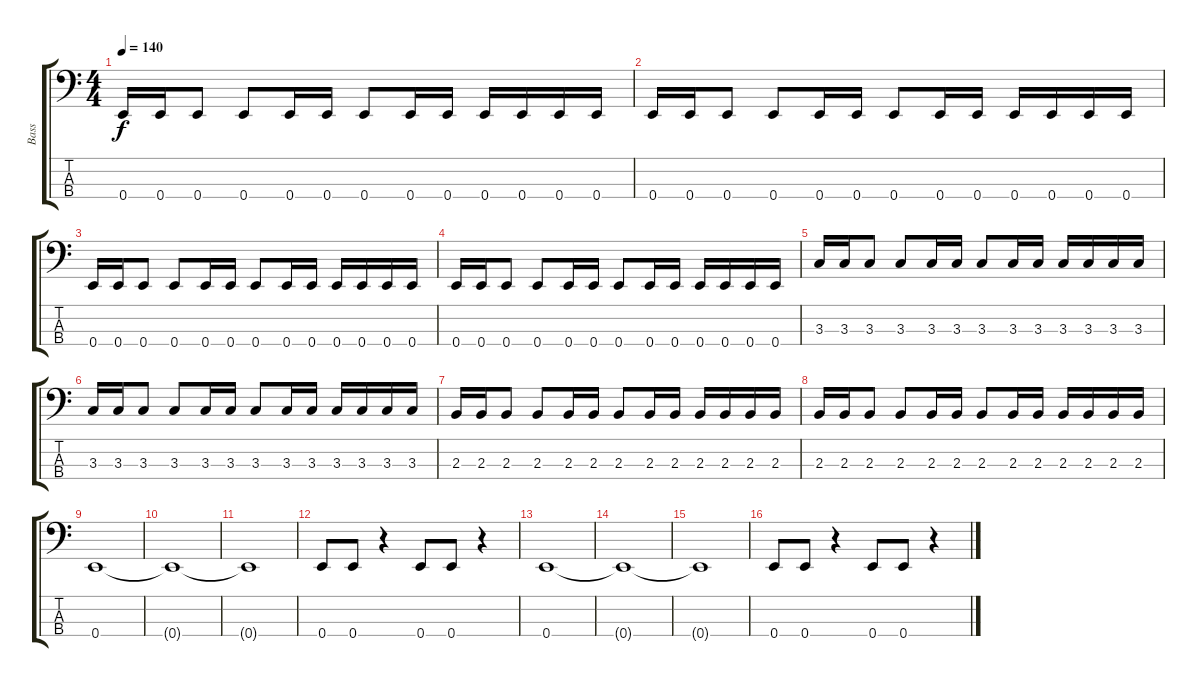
\track ("Bass" "Bass") {instrument electricbassfinger}
\staff {score tabs}
\tuning (G2 D2 A1 E1) {hide}
\ts (4 4)
\tempo 140
\clef f4
\ks c
0.4.16{dy f} 0.4.16 0.4.8 0.4.8 0.4.16 0.4.16 0.4.8 0.4.16 0.4.16 0.4.16 0.4.16 0.4.16 0.4.16 |
0.4.16 0.4.16 0.4.8 0.4.8 0.4.16 0.4.16 0.4.8 0.4.16 0.4.16 0.4.16 0.4.16 0.4.16 0.4.16 |
0.4.16 0.4.16 0.4.8 0.4.8 0.4.16 0.4.16 0.4.8 0.4.16 0.4.16 0.4.16 0.4.16 0.4.16 0.4.16 |
0.4.16 0.4.16 0.4.8 0.4.8 0.4.16 0.4.16 0.4.8 0.4.16 0.4.16 0.4.16 0.4.16 0.4.16 0.4.16 |
3.3.16 3.3.16 3.3.8 3.3.8 3.3.16 3.3.16 3.3.8 3.3.16 3.3.16 3.3.16 3.3.16 3.3.16 3.3.16 |
3.3.16 3.3.16 3.3.8 3.3.8 3.3.16 3.3.16 3.3.8 3.3.16 3.3.16 3.3.16 3.3.16 3.3.16 3.3.16 |
2.3.16 2.3.16 2.3.8 2.3.8 2.3.16 2.3.16 2.3.8 2.3.16 2.3.16 2.3.16 2.3.16 2.3.16 2.3.16 |
2.3.16 2.3.16 2.3.8 2.3.8 2.3.16 2.3.16 2.3.8 2.3.16 2.3.16 2.3.16 2.3.16 2.3.16 2.3.16 |
0.4.1 |
0.4{t}.1 |
0.4{t}.1 |
0.4.8 0.4.8 r.4 0.4.8 0.4.8 r.4 |
0.4.1 |
0.4{t}.1 |
0.4{t}.1 |
0.4.8 0.4.8 r.4 0.4.8 0.4.8 r.4
